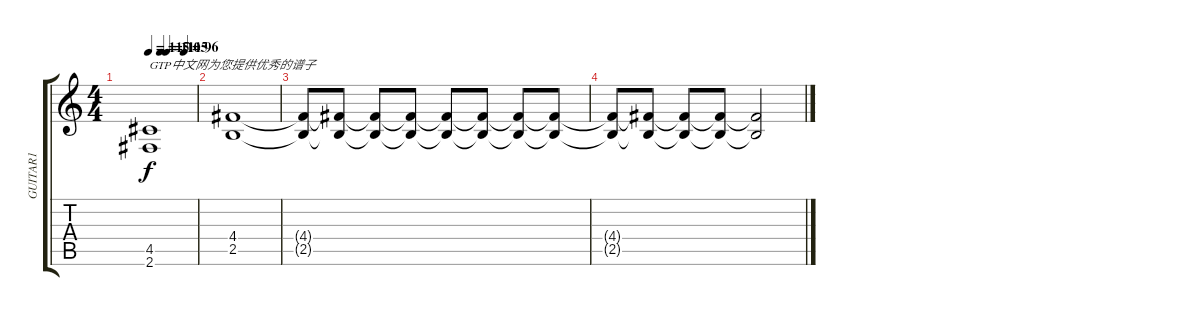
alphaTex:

\track ("GUITAR1" "GUITAR1") {instrument distortionguitar}
\staff {score tabs}
\tuning (E4 B3 G3 D3 A2 E2) {hide}
\ts (4 4)
\tempo 115
\tempo (111 0.25)
\tempo (105 0.375)
\tempo (96 0.75)
\clef g2
\ks c
(4.5 2.6).1{txt "GTP中文网为您提供优秀的谱子" dy f} |
(4.4 2.5).1 |
(4.4{t} 2.5{t}).8{volume 11} (4.4{t} 2.5{t}).8{volume 10} (4.4{t} 2.5{t}).8{volume 9} (4.4{t} 2.5{t}).8{volume 8} (4.4{t} 2.5{t}).8{volume 7} (4.4{t} 2.5{t}).8{volume 6} (4.4{t} 2.5{t}).8{volume 5} (4.4{t} 2.5{t}).8{volume 4} |
(4.4{t} 2.5{t}).8{volume 3} (4.4{t} 2.5{t}).8{volume 2} (4.4{t} 2.5{t}).8{volume 1} (4.4{t} 2.5{t}).8{volume 0} (4.4{t} 2.5{t}).2
